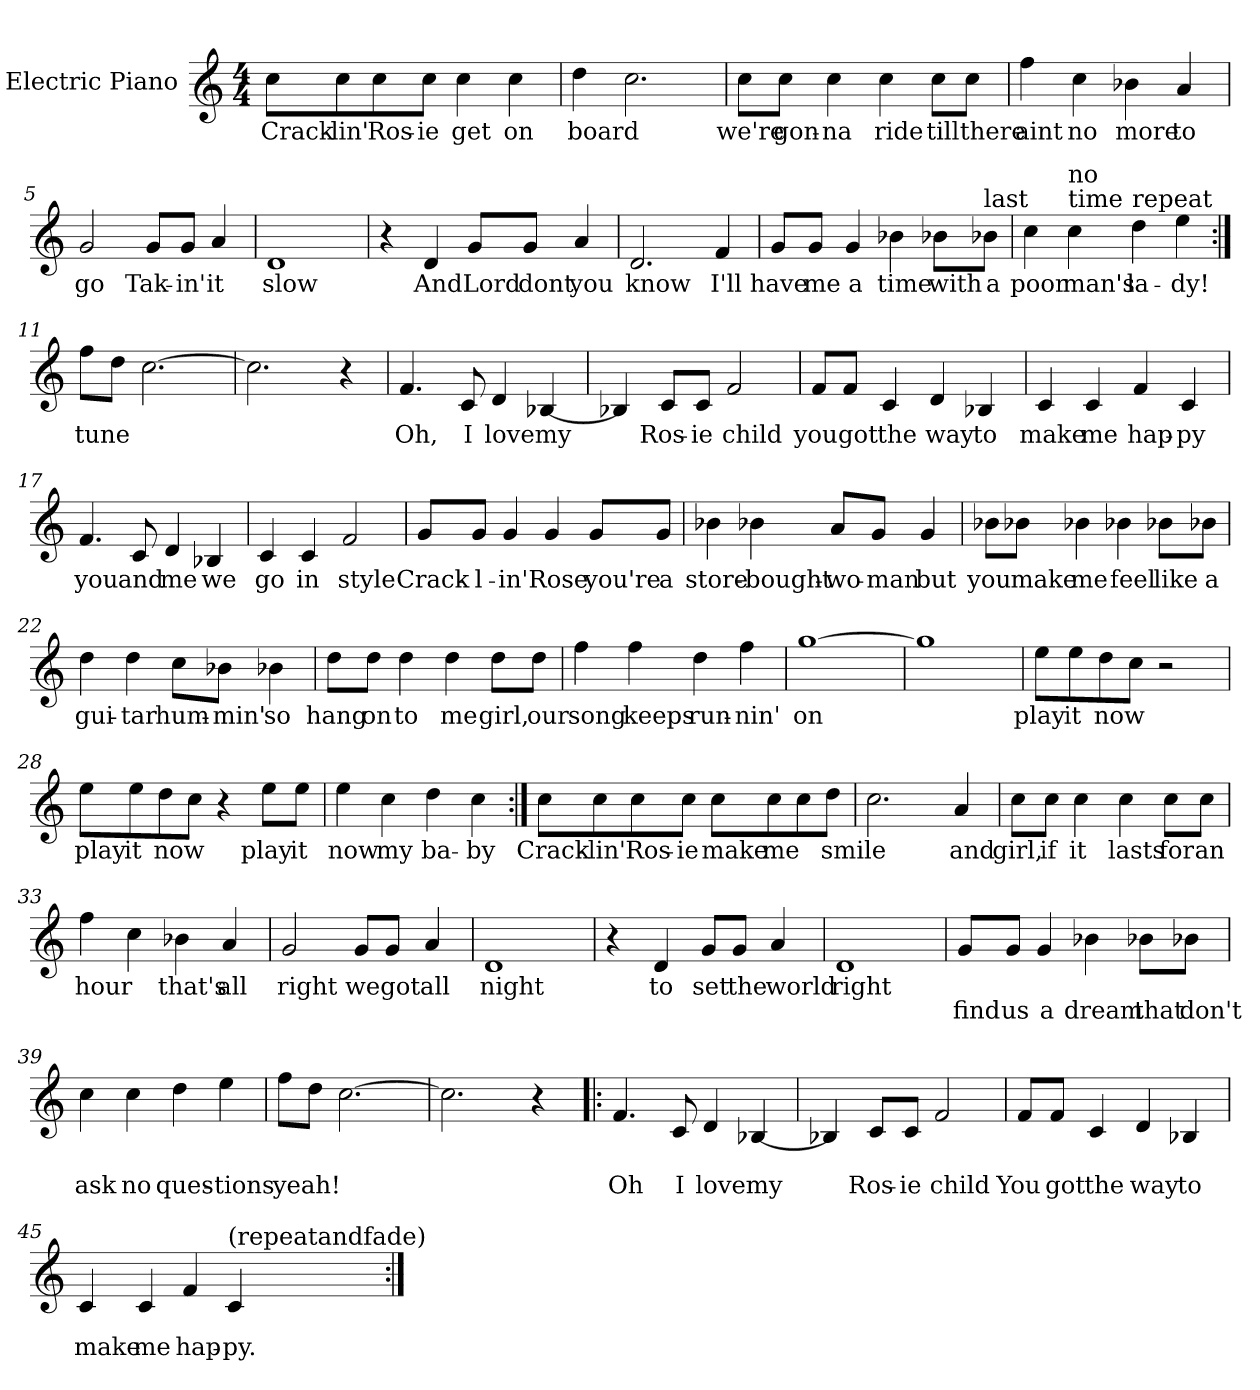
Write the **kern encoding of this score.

**kern	**text	**text
*part1	*part1	*part1
*staff1	*staff1	*staff1
*I"Electric Piano	*	*
*I'E.Pno	*	*
*clefG2	*	*
*k[]	*	*
*C:	*	*
*M4/4	*	*
=1	=1	=1
8cc\L	Crack-	.
8cc\	-lin'	.
8cc\	Ros-	.
8cc\J	-ie	.
4cc\	get	.
4cc\	on	.
=2	=2	=2
4dd\	board	.
2.cc\	.	.
=3	=3	=3
8cc\L	we're	.
8cc\J	gon-	.
4cc\	-na	.
4cc\	ride	.
8cc\L	till	.
8cc\J	there	.
!!LO:LB:g=z
=4	=4	=4
4ff\	aint	.
4cc\	no	.
4b-X\	more	.
4a/	to	.
=5	=5	=5
2g/	go	.
8g/L	Tak-	.
8g/J	-in'	.
4a/	it	.
=6	=6	=6
1d	slow	.
=7	=7	=7
4r	.	.
4d/	And	.
8g/L	Lord	.
8g/J	dont	.
4a/	you	.
=8	=8	=8
2.d/	know	.
4f/	I'll	.
!!LO:LB:g=z
=9	=9	=9
8g/L	have	.
8g/J	me	.
4g/	a	.
4b-X\	time	.
8b-X\L	with	.
!LO:TX:a:t=last	!	!
8b-X\J	a	.
=10	=10	=10
4cc\	poor	.
!LO:TX:a:t=time	!	!
!LO:TX:a:t=no	!	!
4cc\	man's	.
!LO:TX:a:t=repeat	!	!
4dd\	la-	.
4ee\	-dy!	.
=11:|!	=11:|!	=11:|!
8ff\L	tune	.
8dd\J	.	.
[2.cc\	.	.
=12	=12	=12
2.cc\]	.	.
4r	.	.
=13	=13	=13
4.f/	Oh,	.
8c/	I	.
4d/	love	.
[4B-X/	my	.
!!LO:LB:g=z
=14	=14	=14
4B-X/]	.	.
8c/L	Ros-	.
8c/J	-ie	.
2f/	child	.
=15	=15	=15
8f/L	you	.
8f/J	got	.
4c/	the	.
4d/	way	.
4B-X/	to	.
=16	=16	=16
4c/	make	.
4c/	me	.
4f/	hap-	.
4c/	-py	.
=17	=17	=17
4.f/	you	.
8c/	and	.
4d/	me	.
4B-X/	we	.
!!LO:LB:g=z
=18	=18	=18
4c/	go	.
4c/	in	.
2f/	style	.
=19	=19	=19
8g/L	Crack-	.
8g/J	-l-	.
4g/	-in'	.
4g/	Rose	.
8g/L	you're	.
8g/J	a	.
=20	=20	=20
4b-X\	store-	.
4b-X\	-bought-	.
8a/L	-wo-	.
8g/J	-man	.
4g/	but	.
!!LO:LB:g=z
=21	=21	=21
8b-X\L	you	.
8b-X\J	make	.
4b-X\	me	.
4b-X\	feel	.
8b-X\L	like	.
8b-X\J	a	.
=22	=22	=22
4dd\	gui-	.
4dd\	-tar	.
8cc\L	hum-	.
8b-X\J	-min'	.
4b-X\	so	.
=23	=23	=23
8dd\L	hang	.
8dd\J	on	.
4dd\	to	.
4dd\	me	.
8dd\L	girl,	.
8dd\J	our	.
!!LO:LB:g=z
=24	=24	=24
4ff\	song	.
4ff\	keeps	.
4dd\	run-	.
4ff\	-nin'	.
=25	=25	=25
[1gg	on	.
=26	=26	=26
1gg]	.	.
=27	=27	=27
8ee\L	play	.
8ee\	it	.
8dd\	now	.
8cc\J	.	.
2r	.	.
=28	=28	=28
8ee\L	play	.
8ee\	it	.
8dd\	now	.
8cc\J	.	.
4r	.	.
8ee\L	play	.
8ee\J	it	.
!!LO:LB:g=z
=29	=29	=29
4ee\	now	.
4cc\	my	.
4dd\	ba-	.
4cc\	-by	.
=30:|!	=30:|!	=30:|!
8cc\L	Crack-	.
8cc\	-lin'	.
8cc\	Ros-	.
8cc\J	-ie	.
8cc\L	make	.
8cc\	me	.
8cc\	.	.
8dd\J	smile	.
=31	=31	=31
2.cc\	.	.
4a/	and	.
!!LO:PB:g=z
=32	=32	=32
8cc\L	girl,	.
8cc\J	if	.
4cc\	it	.
4cc\	lasts	.
8cc\L	for	.
8cc\J	an	.
=33	=33	=33
4ff\	hour	.
4cc\	.	.
4b-X\	that's	.
4a/	all	.
=34	=34	=34
2g/	right	.
8g/L	we	.
8g/J	got	.
4a/	all	.
=35	=35	=35
1d	night	.
!!LO:LB:g=z
=36	=36	=36
4r	.	.
4d/	to	.
8g/L	set	.
8g/J	the	.
4a/	world	.
=37	=37	=37
1d	right	.
=38	=38	=38
8g/L	.	find
8g/J	.	us
4g/	.	a
4b-X\	.	dream
8b-X\L	.	that
8b-X\J	.	don't
=39	=39	=39
4cc\	.	ask
4cc\	.	no
4dd\	.	ques-
4ee\	.	-tions
!!LO:LB:g=z
=40	=40	=40
8ff\L	.	yeah!
8dd\J	.	.
[2.cc\	.	.
=41	=41	=41
2.cc\]	.	.
4r	.	.
=42!|:	=42!|:	=42!|:
4.f/	.	Oh
8c/	.	I
4d/	.	love
[4B-X/	.	my
=43	=43	=43
4B-X/]	.	.
8c/L	.	Ros-
8c/J	.	-ie
2f/	.	child
=44	=44	=44
8f/L	.	You
8f/J	.	got
4c/	.	the
4d/	.	way
4B-X/	.	to
!!LO:LB:g=z
=45	=45	=45
4c/	.	make
4c/	.	me
4f/	.	hap-
!LO:TX:a:t=(repeatandfade)	!	!
4c/	.	-py.-
=:|!	=:|!	=:|!
*-	*-	*-
